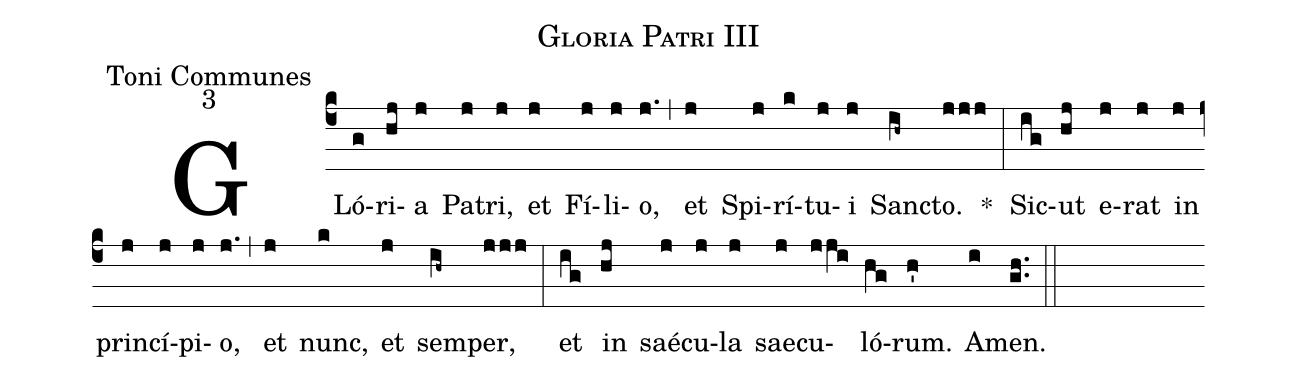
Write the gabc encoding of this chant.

name:Gloria Patri III;
office-part:Toni Communes;
mode:3;
%%
(c4) GLó(g)ri(hj)a(j) Pa(j)tri,(j) et(j) Fí(j)li(j)o,(j.) (,) et(j) Spi(j)rí(k)tu(j)i(j) San(ih~)cto.(jjj) *(:) Sic(ig)ut(hj) e(j)rat(j) in(j) prin(j)cí(j)pi(j)o,(j.) (,) et(j) nunc,(k) et(j) sem(ih~)per,(jjj) (:) et(ig) in(hj) saé(j)cu(j)la(j) sae(j)cu(jji)ló(hg)rum.(h') A(i)men.(gh..) (::)
